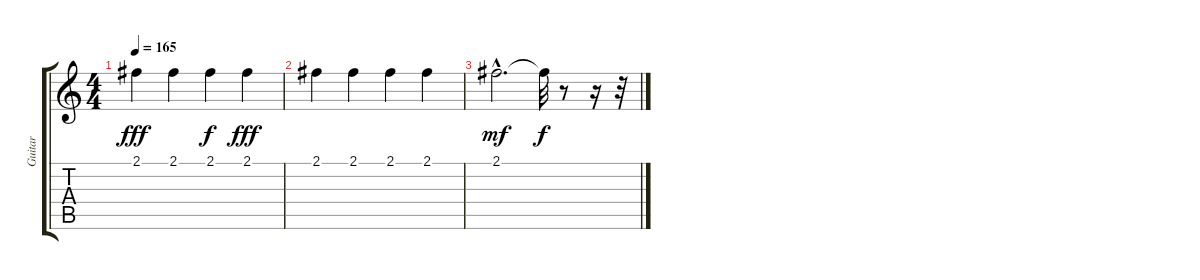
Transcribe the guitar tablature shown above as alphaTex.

\track ("Guitar" "Guitar") {instrument distortionguitar}
\staff {score tabs}
\tuning (E4 B3 G3 D3 A2 E2) {hide}
\ts (4 4)
\tempo 165
\clef g2
\ks c
2.1.4{dy fff} 2.1.4 2.1.4{dy f} 2.1.4{dy fff} |
2.1.4 2.1.4 2.1.4 2.1.4 |
2.1{hac}.2{d dy mf} 2.1{t}.32{dy f} r.8 r.16 r.32
